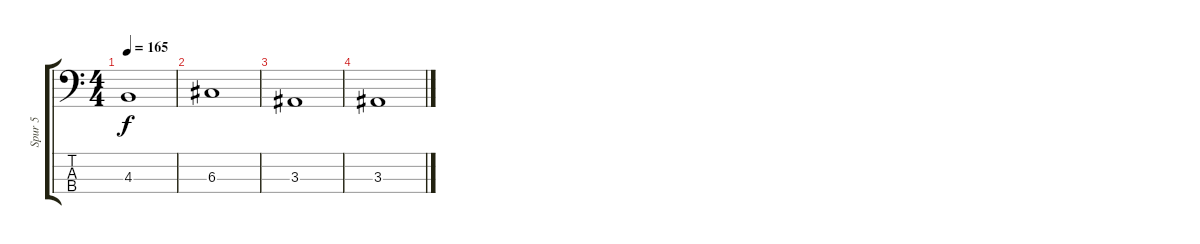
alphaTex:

\track ("Spur 5" "Spur 5") {instrument electricbasspick}
\staff {score tabs}
\tuning (F2 C2 G1 D1) {hide}
\ts (4 4)
\tempo 165
\clef f4
\ks c
4.3.1{dy f} |
6.3.1 |
3.3.1 |
3.3.1
